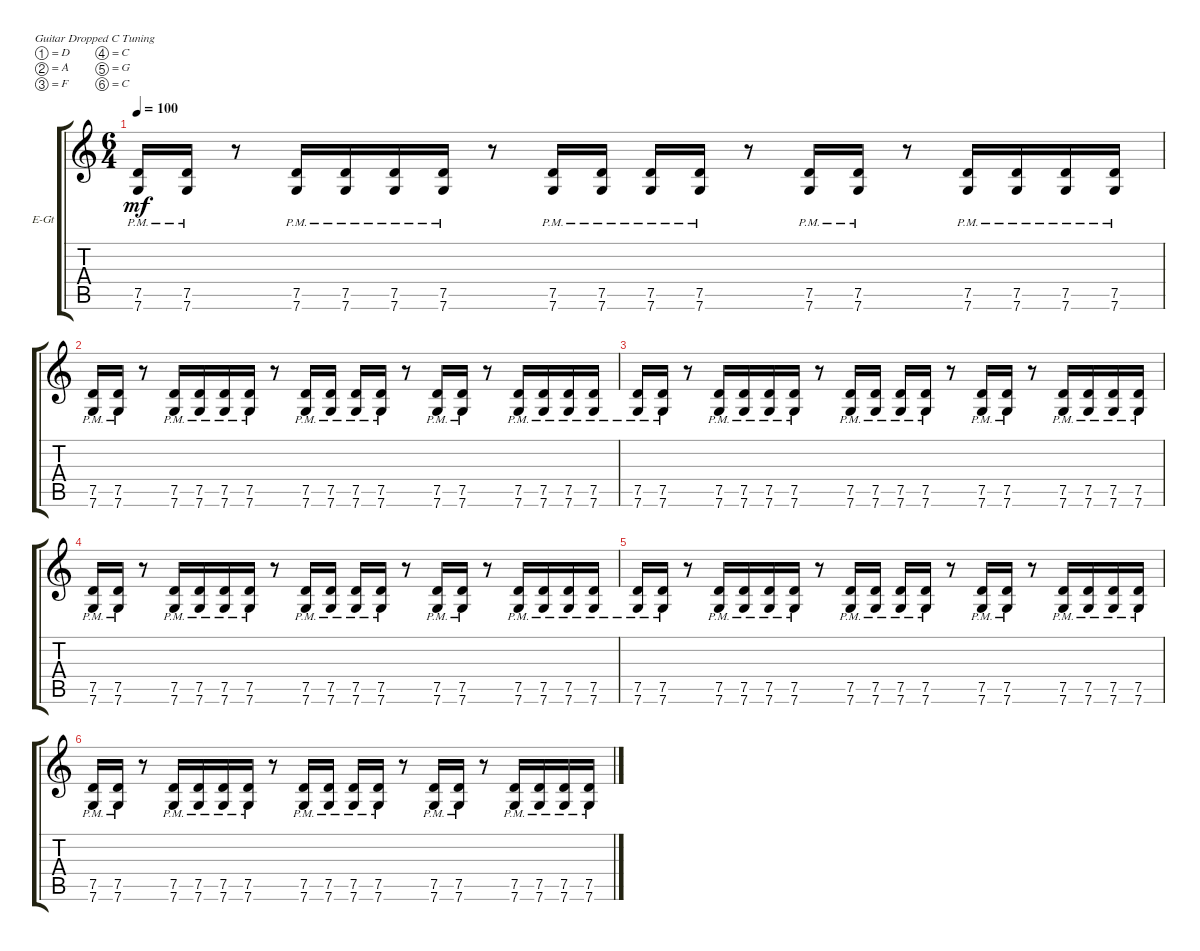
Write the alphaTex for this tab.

\defaultSystemsLayout 4
\bracketExtendMode groupsimilarinstruments
\firstSystemTrackNameOrientation horizontal
\otherSystemsTrackNameOrientation horizontal
\track ("Rhythm Guitar" "E-Gt") {instrument distortionguitar}
\staff {score tabs}
\tuning (D4 A3 F3 C3 G2 C2)
\ts (6 4)
\tempo 100
\clef g2
\ks c
(7.6{pm} 7.5{pm}).16{dy mf} (7.5{pm} 7.6{pm}).16 r.8 (7.6{pm} 7.5{pm}).16 (7.5{pm} 7.6{pm}).16 (7.6{pm} 7.5{pm}).16 (7.5{pm} 7.6{pm}).16 r.8 (7.6{pm} 7.5{pm}).16 (7.5{pm} 7.6{pm}).16 (7.6{pm} 7.5{pm}).16 (7.5{pm} 7.6{pm}).16 r.8 (7.6{pm} 7.5{pm}).16 (7.5{pm} 7.6{pm}).16 r.8 (7.6{pm} 7.5{pm}).16 (7.5{pm} 7.6{pm}).16 (7.6{pm} 7.5{pm}).16 (7.5{pm} 7.6{pm}).16 |
(7.6{pm} 7.5{pm}).16 (7.5{pm} 7.6{pm}).16 r.8 (7.6{pm} 7.5{pm}).16 (7.5{pm} 7.6{pm}).16 (7.6{pm} 7.5{pm}).16 (7.5{pm} 7.6{pm}).16 r.8 (7.6{pm} 7.5{pm}).16 (7.5{pm} 7.6{pm}).16 (7.6{pm} 7.5{pm}).16 (7.5{pm} 7.6{pm}).16 r.8 (7.6{pm} 7.5{pm}).16 (7.5{pm} 7.6{pm}).16 r.8 (7.6{pm} 7.5{pm}).16 (7.5{pm} 7.6{pm}).16 (7.6{pm} 7.5{pm}).16 (7.5{pm} 7.6{pm}).16 |
(7.6{pm} 7.5{pm}).16 (7.5{pm} 7.6{pm}).16 r.8 (7.6{pm} 7.5{pm}).16 (7.5{pm} 7.6{pm}).16 (7.6{pm} 7.5{pm}).16 (7.5{pm} 7.6{pm}).16 r.8 (7.6{pm} 7.5{pm}).16 (7.5{pm} 7.6{pm}).16 (7.6{pm} 7.5{pm}).16 (7.5{pm} 7.6{pm}).16 r.8 (7.6{pm} 7.5{pm}).16 (7.5{pm} 7.6{pm}).16 r.8 (7.6{pm} 7.5{pm}).16 (7.5{pm} 7.6{pm}).16 (7.6{pm} 7.5{pm}).16 (7.5{pm} 7.6{pm}).16 |
(7.6{pm} 7.5{pm}).16 (7.5{pm} 7.6{pm}).16 r.8 (7.6{pm} 7.5{pm}).16 (7.5{pm} 7.6{pm}).16 (7.6{pm} 7.5{pm}).16 (7.5{pm} 7.6{pm}).16 r.8 (7.6{pm} 7.5{pm}).16 (7.5{pm} 7.6{pm}).16 (7.6{pm} 7.5{pm}).16 (7.5{pm} 7.6{pm}).16 r.8 (7.6{pm} 7.5{pm}).16 (7.5{pm} 7.6{pm}).16 r.8 (7.6{pm} 7.5{pm}).16 (7.5{pm} 7.6{pm}).16 (7.6{pm} 7.5{pm}).16 (7.5{pm} 7.6{pm}).16 |
(7.6{pm} 7.5{pm}).16 (7.5{pm} 7.6{pm}).16 r.8 (7.6{pm} 7.5{pm}).16 (7.5{pm} 7.6{pm}).16 (7.6{pm} 7.5{pm}).16 (7.5{pm} 7.6{pm}).16 r.8 (7.6{pm} 7.5{pm}).16 (7.5{pm} 7.6{pm}).16 (7.6{pm} 7.5{pm}).16 (7.5{pm} 7.6{pm}).16 r.8 (7.6{pm} 7.5{pm}).16 (7.5{pm} 7.6{pm}).16 r.8 (7.6{pm} 7.5{pm}).16 (7.5{pm} 7.6{pm}).16 (7.6{pm} 7.5{pm}).16 (7.5{pm} 7.6{pm}).16 |
(7.6{pm} 7.5{pm}).16 (7.5{pm} 7.6{pm}).16 r.8 (7.6{pm} 7.5{pm}).16 (7.5{pm} 7.6{pm}).16 (7.6{pm} 7.5{pm}).16 (7.5{pm} 7.6{pm}).16 r.8 (7.6{pm} 7.5{pm}).16 (7.5{pm} 7.6{pm}).16 (7.6{pm} 7.5{pm}).16 (7.5{pm} 7.6{pm}).16 r.8 (7.6{pm} 7.5{pm}).16 (7.5{pm} 7.6{pm}).16 r.8 (7.6{pm} 7.5{pm}).16 (7.5{pm} 7.6{pm}).16 (7.6{pm} 7.5{pm}).16 (7.5{pm} 7.6{pm}).16
